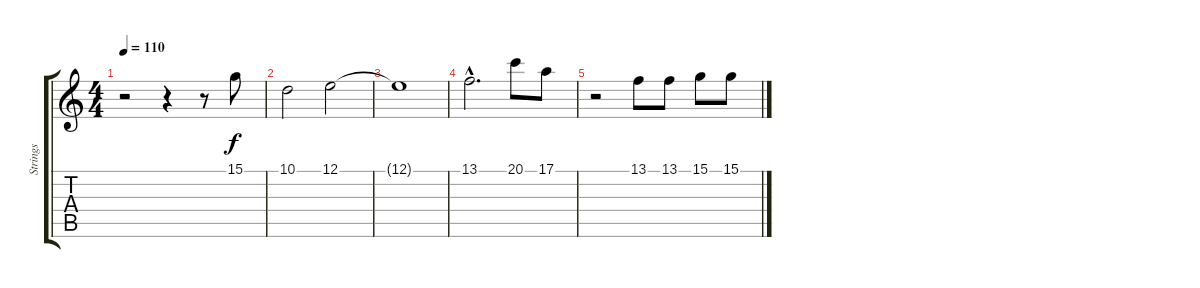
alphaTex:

\track ("Strings" "Strings") {instrument stringensemble1}
\staff {score tabs}
\tuning (E4 B3 G3 D3 A2 E2) {hide}
\ts (4 4)
\tempo 110
\clef g2
\ks c
r.2{dy f} r.4 r.8 15.1.8 |
10.1.2 12.1.2 |
12.1{t}.1 |
13.1{hac}.2{d} 20.1.8 17.1.8 |
r.2 13.1.8 13.1.8 15.1.8 15.1.8
